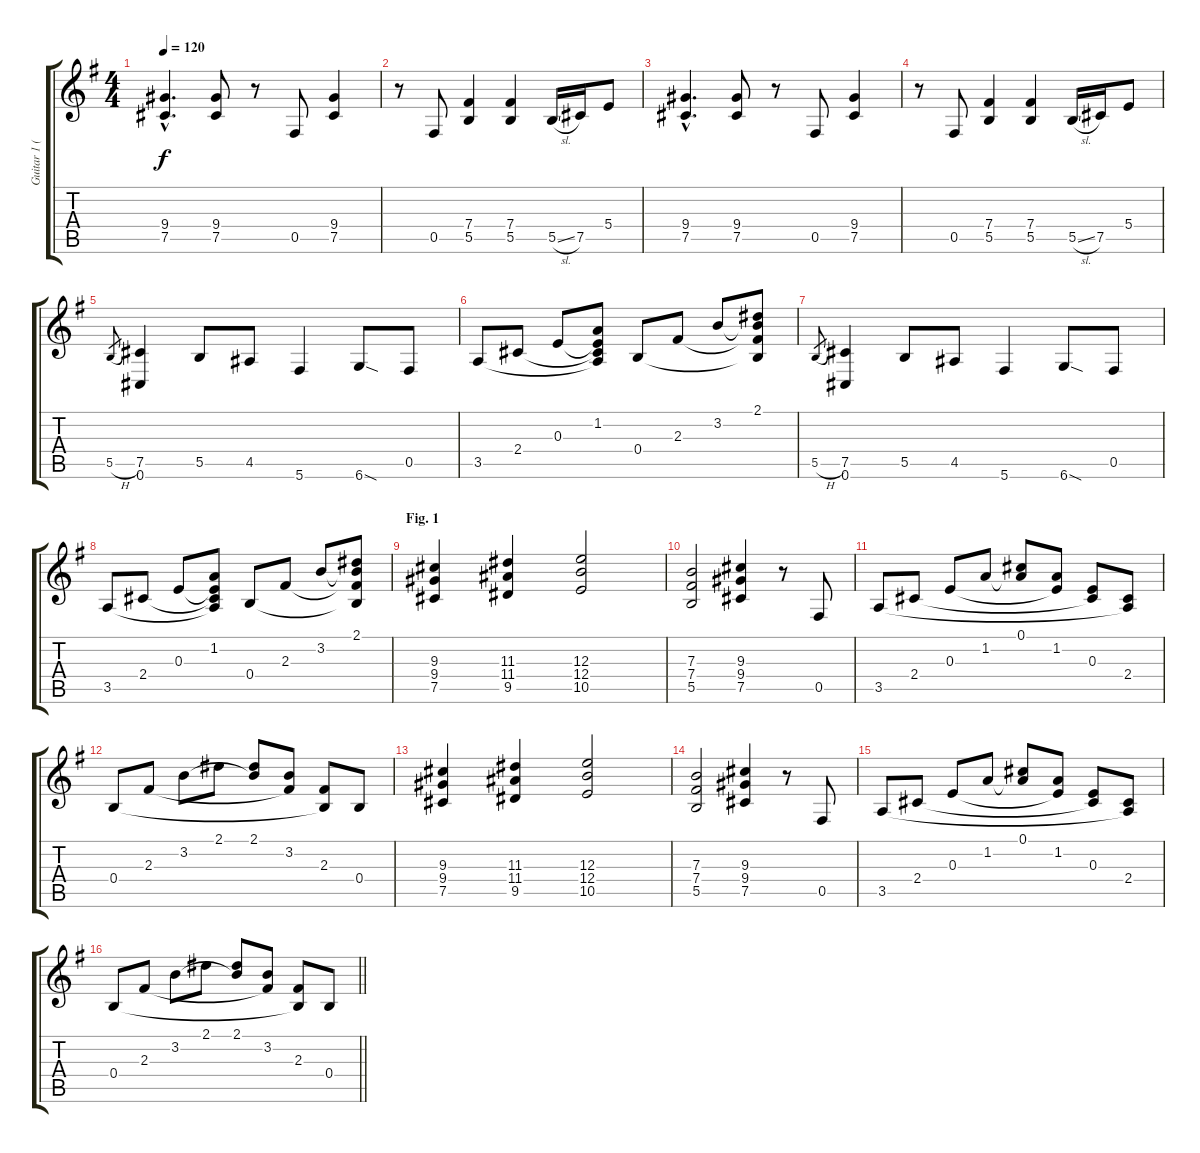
\track ("Guitar 1 (Tony Iommi)" "Guitar 1 (") {instrument overdrivenguitar}
\staff {score tabs}
\tuning (Db4 Ab3 E3 B2 Gb2 Db2) {hide}
\ts (4 4)
\tempo 120
\clef g2
\ks g
(9.4{hac} 7.5{hac}).4{d dy f} (9.4 7.5).8 r.8 0.5.8 (9.4 7.5).4 |
r.8 0.5.8 (7.4 5.5).4 (7.4 5.5).4 5.5{sl}.16 7.5.16 5.4.8 |
(9.4{hac} 7.5{hac}).4{d} (9.4 7.5).8 r.8 0.5.8 (9.4 7.5).4 |
r.8 0.5.8 (7.4 5.5).4 (7.4 5.5).4 5.5{sl}.16 7.5.16 5.4.8 |
5.5{h}.8{gr} (7.5 0.6).4 5.5.8 4.5.8 5.6.4 6.6{sod}.8 0.5.8 |
3.5.8 2.4.8 0.3.8 (1.2 0.3{t} 2.4{t} 3.5{t}).8 0.4.8 2.3.8 3.2.8 (2.1 3.2{t} 2.3{t} 0.4{t}).8 |
5.5{h}.8{gr} (7.5 0.6).4 5.5.8 4.5.8 5.6.4 6.6{sod}.8 0.5.8 |
3.5.8 2.4.8 0.3.8 (1.2 0.3{t} 2.4{t} 3.5{t}).8 0.4.8 2.3.8 3.2.8 (2.1 3.2{t} 2.3{t} 0.4{t}).8 |
\section ("" "Fig. 1")
(9.3 9.4 7.5).4 (11.3 11.4 9.5).4 (12.3 12.4 10.5).2 |
(7.3 7.4 5.5).2 (9.3 9.4 7.5).4 r.8 0.5.8 |
3.5.8 2.4.8 0.3.8 1.2.8 (0.1 1.2{t}).8 (1.2 0.3{t}).8 (0.3 2.4{t}).8 (2.4 3.5{t}).8 |
0.4.8 2.3.8 3.2.8 2.1.8 (2.1 3.2{t}).8 (3.2 2.3{t}).8 (2.3 0.4{t}).8 0.4.8 |
(9.3 9.4 7.5).4 (11.3 11.4 9.5).4 (12.3 12.4 10.5).2 |
(7.3 7.4 5.5).2 (9.3 9.4 7.5).4 r.8 0.5.8 |
3.5.8 2.4.8 0.3.8 1.2.8 (0.1 1.2{t}).8 (1.2 0.3{t}).8 (0.3 2.4{t}).8 (2.4 3.5{t}).8 |
\barLineRight lightlight
0.4.8 2.3.8 3.2.8 2.1.8 (2.1 3.2{t}).8 (3.2 2.3{t}).8 (2.3 0.4{t}).8 0.4.8
